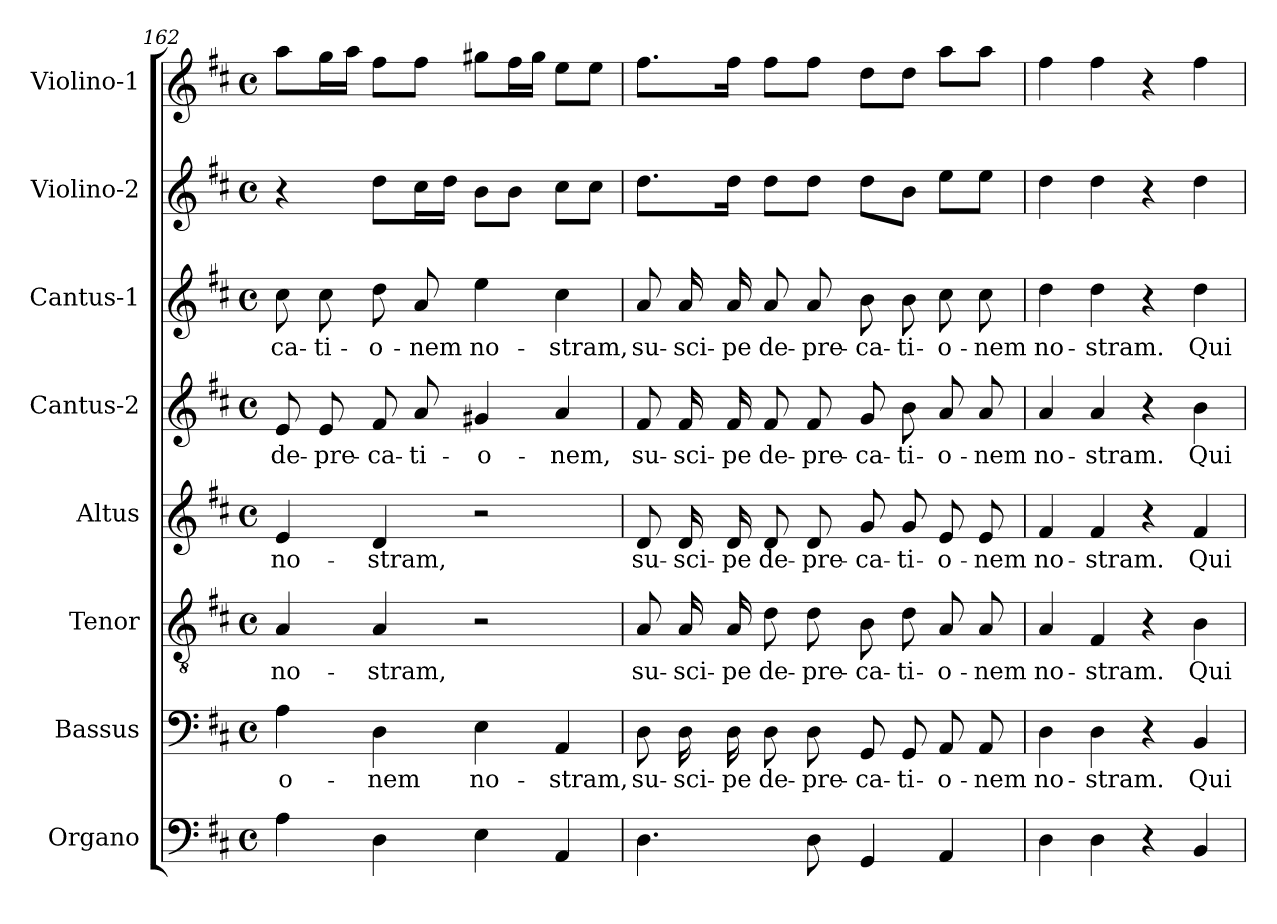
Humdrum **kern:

**kern	**kern	**text	**kern	**text	**kern	**text	**kern	**text	**kern	**text	**kern	**kern
*part8	*part7	*part7	*part6	*part6	*part5	*part5	*part4	*part4	*part3	*part3	*part2	*part1
*staff8	*staff7	*staff7	*staff6	*staff6	*staff5	*staff5	*staff4	*staff4	*staff3	*staff3	*staff2	*staff1
*I"Organo	*I"Bassus	*	*I"Tenor	*	*I"Altus	*	*I"Cantus-2	*	*I"Cantus-1	*	*I"Violino-2	*I"Violino-1
*I'Og	*I'B	*	*I'T	*	*I'A	*	*I'C2	*	*I'C1	*	*I'V2	*I'V1
!!LO:LB:g=z
*clefF4	*clefF4	*	*clefGv2	*	*clefG2	*	*clefG2	*	*clefG2	*	*clefG2	*clefG2
*k[f#c#]	*k[f#c#]	*	*k[f#c#]	*	*k[f#c#]	*	*k[f#c#]	*	*k[f#c#]	*	*k[f#c#]	*k[f#c#]
*D:	*D:	*	*D:	*	*D:	*	*D:	*	*D:	*	*D:	*D:
*M4/4	*M4/4	*	*M4/4	*	*M4/4	*	*M4/4	*	*M4/4	*	*M4/4	*M4/4
*met(c)	*met(c)	*	*met(c)	*	*met(c)	*	*met(c)	*	*met(c)	*	*met(c)	*met(c)
=162	=162	=162	=162	=162	=162	=162	=162	=162	=162	=162	=162	=162
!	!	!LO:LY:b	!	!	!	!	!	!	!	!	!	!
!	!	!	!	!LO:LY:b	!	!	!	!	!	!	!	!
!	!	!	!	!	!	!LO:LY:b	!	!	!	!	!	!
!	!	!	!	!	!	!	!	!LO:LY:b	!	!	!	!
!	!	!	!	!	!	!	!	!	!	!LO:LY:b	!	!
4A\	4A\	-o-	4A/	no-	4e/	no-	8e/	de-	8cc#\	-ca-	4r	8aa\L
!	!	!	!	!	!	!	!	!LO:LY:b	!	!	!	!
!	!	!	!	!	!	!	!	!	!	!LO:LY:b	!	!
.	.	.	.	.	.	.	8e/	-pre-	8cc#\	-ti-	.	16gg\L
.	.	.	.	.	.	.	.	.	.	.	.	16aa\JJ
!	!	!LO:LY:b	!	!	!	!	!	!	!	!	!	!
!	!	!	!	!LO:LY:b	!	!	!	!	!	!	!	!
!	!	!	!	!	!	!LO:LY:b	!	!	!	!	!	!
!	!	!	!	!	!	!	!	!LO:LY:b	!	!	!	!
!	!	!	!	!	!	!	!	!	!	!LO:LY:b	!	!
4D\	4D\	-nem	4A/	-stram,	4d/	-stram,	8f#/	-ca-	8dd\	-o-	8dd\L	8ff#\L
!	!	!	!	!	!	!	!	!LO:LY:b	!	!	!	!
!	!	!	!	!	!	!	!	!	!	!LO:LY:b	!	!
.	.	.	.	.	.	.	8a/	-ti-	8a/	-nem	16cc#\L	8ff#\J
.	.	.	.	.	.	.	.	.	.	.	16dd\JJ	.
!	!	!LO:LY:b	!	!	!	!	!	!	!	!	!	!
!	!	!	!	!	!	!	!	!LO:LY:b	!	!	!	!
!	!	!	!	!	!	!	!	!	!	!LO:LY:b	!	!
4E\	4E\	no-	2r	.	2r	.	4g#X/	-o-	4ee\	no-	8b\L	8gg#X\L
.	.	.	.	.	.	.	.	.	.	.	8b\J	16ff#\L
.	.	.	.	.	.	.	.	.	.	.	.	16gg#\JJ
!	!	!LO:LY:b	!	!	!	!	!	!	!	!	!	!
!	!	!	!	!	!	!	!	!LO:LY:b	!	!	!	!
!	!	!	!	!	!	!	!	!	!	!LO:LY:b	!	!
4AA/	4AA/	-stram,	.	.	.	.	4a/	-nem,	4cc#\	-stram,	8cc#\L	8ee\L
.	.	.	.	.	.	.	.	.	.	.	8cc#\J	8ee\J
=163	=163	=163	=163	=163	=163	=163	=163	=163	=163	=163	=163	=163
!	!	!LO:LY:b	!	!	!	!	!	!	!	!	!	!
!	!	!	!	!LO:LY:b	!	!	!	!	!	!	!	!
!	!	!	!	!	!	!LO:LY:b	!	!	!	!	!	!
!	!	!	!	!	!	!	!	!LO:LY:b	!	!	!	!
!	!	!	!	!	!	!	!	!	!	!LO:LY:b	!	!
4.D\	8D\	su-	8A/	su-	8d/	su-	8f#/	su-	8a/	su-	8.dd\L	8.ff#\L
!	!	!LO:LY:b	!	!	!	!	!	!	!	!	!	!
!	!	!	!	!LO:LY:b	!	!	!	!	!	!	!	!
!	!	!	!	!	!	!LO:LY:b	!	!	!	!	!	!
!	!	!	!	!	!	!	!	!LO:LY:b	!	!	!	!
!	!	!	!	!	!	!	!	!	!	!LO:LY:b	!	!
.	16D\	-sci-	16A/	-sci-	16d/	-sci-	16f#/	-sci-	16a/	-sci-	.	.
!	!	!LO:LY:b	!	!	!	!	!	!	!	!	!	!
!	!	!	!	!LO:LY:b	!	!	!	!	!	!	!	!
!	!	!	!	!	!	!LO:LY:b	!	!	!	!	!	!
!	!	!	!	!	!	!	!	!LO:LY:b	!	!	!	!
!	!	!	!	!	!	!	!	!	!	!LO:LY:b	!	!
.	16D\	-pe	16A/	-pe	16d/	-pe	16f#/	-pe	16a/	-pe	16dd\Jk	16ff#\Jk
!	!	!LO:LY:b	!	!	!	!	!	!	!	!	!	!
!	!	!	!	!LO:LY:b	!	!	!	!	!	!	!	!
!	!	!	!	!	!	!LO:LY:b	!	!	!	!	!	!
!	!	!	!	!	!	!	!	!LO:LY:b	!	!	!	!
!	!	!	!	!	!	!	!	!	!	!LO:LY:b	!	!
.	8D\	de-	8d\	de-	8d/	de-	8f#/	de-	8a/	de-	8dd\L	8ff#\L
!	!	!LO:LY:b	!	!	!	!	!	!	!	!	!	!
!	!	!	!	!LO:LY:b	!	!	!	!	!	!	!	!
!	!	!	!	!	!	!LO:LY:b	!	!	!	!	!	!
!	!	!	!	!	!	!	!	!LO:LY:b	!	!	!	!
!	!	!	!	!	!	!	!	!	!	!LO:LY:b	!	!
8D\	8D\	-pre-	8d\	-pre-	8d/	-pre-	8f#/	-pre-	8a/	-pre-	8dd\J	8ff#\J
!	!	!LO:LY:b	!	!	!	!	!	!	!	!	!	!
!	!	!	!	!LO:LY:b	!	!	!	!	!	!	!	!
!	!	!	!	!	!	!LO:LY:b	!	!	!	!	!	!
!	!	!	!	!	!	!	!	!LO:LY:b	!	!	!	!
!	!	!	!	!	!	!	!	!	!	!LO:LY:b	!	!
4GG/	8GG/	-ca-	8B\	-ca-	8g/	-ca-	8g/	-ca-	8b\	-ca-	8dd\L	8dd\L
!	!	!LO:LY:b	!	!	!	!	!	!	!	!	!	!
!	!	!	!	!LO:LY:b	!	!	!	!	!	!	!	!
!	!	!	!	!	!	!LO:LY:b	!	!	!	!	!	!
!	!	!	!	!	!	!	!	!LO:LY:b	!	!	!	!
!	!	!	!	!	!	!	!	!	!	!LO:LY:b	!	!
.	8GG/	-ti-	8d\	-ti-	8g/	-ti-	8b\	-ti-	8b\	-ti-	8b\J	8dd\J
!	!	!LO:LY:b	!	!	!	!	!	!	!	!	!	!
!	!	!	!	!LO:LY:b	!	!	!	!	!	!	!	!
!	!	!	!	!	!	!LO:LY:b	!	!	!	!	!	!
!	!	!	!	!	!	!	!	!LO:LY:b	!	!	!	!
!	!	!	!	!	!	!	!	!	!	!LO:LY:b	!	!
4AA/	8AA/	-o-	8A/	-o-	8e/	-o-	8a/	-o-	8cc#\	-o-	8ee\L	8aa\L
!	!	!LO:LY:b	!	!	!	!	!	!	!	!	!	!
!	!	!	!	!LO:LY:b	!	!	!	!	!	!	!	!
!	!	!	!	!	!	!LO:LY:b	!	!	!	!	!	!
!	!	!	!	!	!	!	!	!LO:LY:b	!	!	!	!
!	!	!	!	!	!	!	!	!	!	!LO:LY:b	!	!
.	8AA/	-nem	8A/	-nem	8e/	-nem	8a/	-nem	8cc#\	-nem	8ee\J	8aa\J
=164	=164	=164	=164	=164	=164	=164	=164	=164	=164	=164	=164	=164
!	!	!LO:LY:b	!	!	!	!	!	!	!	!	!	!
!	!	!	!	!LO:LY:b	!	!	!	!	!	!	!	!
!	!	!	!	!	!	!LO:LY:b	!	!	!	!	!	!
!	!	!	!	!	!	!	!	!LO:LY:b	!	!	!	!
!	!	!	!	!	!	!	!	!	!	!LO:LY:b	!	!
4D\	4D\	no-	4A/	no-	4f#/	no-	4a/	no-	4dd\	no-	4dd\	4ff#\
!	!	!LO:LY:b	!	!	!	!	!	!	!	!	!	!
!	!	!	!	!LO:LY:b	!	!	!	!	!	!	!	!
!	!	!	!	!	!	!LO:LY:b	!	!	!	!	!	!
!	!	!	!	!	!	!	!	!LO:LY:b	!	!	!	!
!	!	!	!	!	!	!	!	!	!	!LO:LY:b	!	!
4D\	4D\	-stram.	4F#/	-stram.	4f#/	-stram.	4a/	-stram.	4dd\	-stram.	4dd\	4ff#\
4r	4r	.	4r	.	4r	.	4r	.	4r	.	4r	4r
!	!	!LO:LY:b	!	!	!	!	!	!	!	!	!	!
!	!	!	!	!LO:LY:b	!	!	!	!	!	!	!	!
!	!	!	!	!	!	!LO:LY:b	!	!	!	!	!	!
!	!	!	!	!	!	!	!	!LO:LY:b	!	!	!	!
!	!	!	!	!	!	!	!	!	!	!LO:LY:b	!	!
4BB/	4BB/	Qui	4B\	Qui	4f#/	Qui	4b\	Qui	4dd\	Qui	4dd\	4ff#\
=	=	=	=	=	=	=	=	=	=	=	=	=
*-	*-	*-	*-	*-	*-	*-	*-	*-	*-	*-	*-	*-
